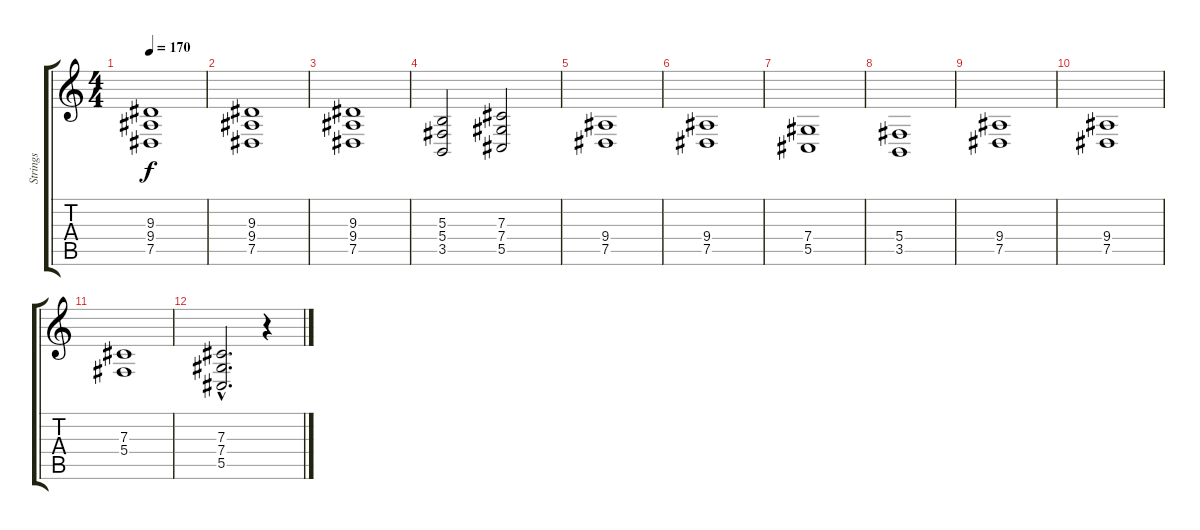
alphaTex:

\track ("Strings" "Strings") {instrument stringensemble1}
\staff {score tabs}
\tuning (Eb4 Bb3 Gb3 Db3 Ab2 Eb2) {hide}
\ts (4 4)
\tempo 170
\clef g2
\ks c
(9.3 9.4 7.5).1{dy f} |
(9.3 9.4 7.5).1 |
(9.3 9.4 7.5).1 |
(5.3 5.4 3.5).2 (7.3 7.4 5.5).2 |
(9.4 7.5).1 |
(9.4 7.5).1 |
(7.4 5.5).1 |
(5.4 3.5).1 |
(9.4 7.5).1 |
(9.4 7.5).1 |
(7.3 5.4).1 |
(7.3{hac} 7.4{hac} 5.5{hac}).2{d} r.4
